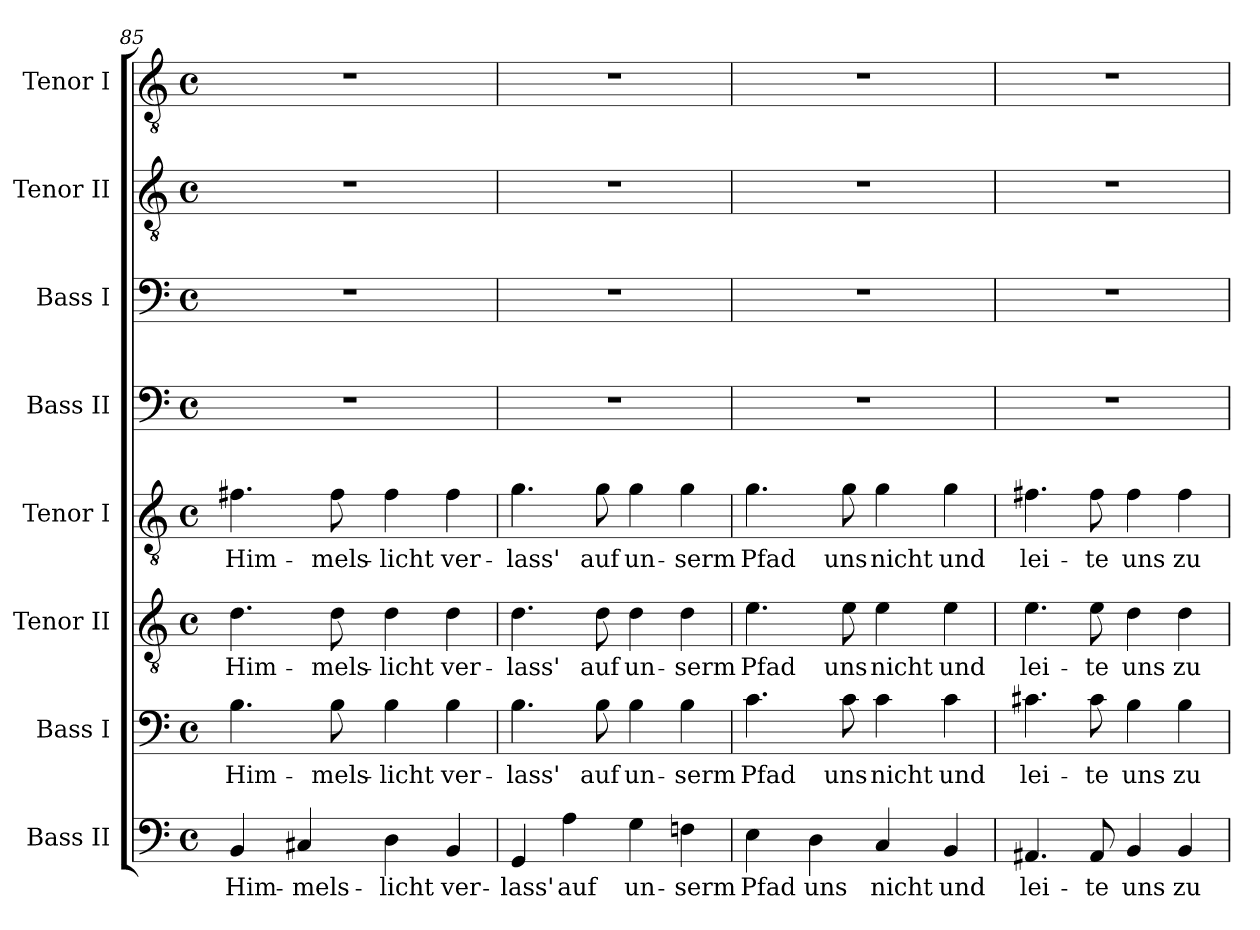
**kern	**text	**kern	**text	**kern	**text	**kern	**text	**kern	**kern	**kern	**kern
*part8	*part8	*part7	*part7	*part6	*part6	*part5	*part5	*part4	*part3	*part2	*part1
*staff8	*staff8	*staff7	*staff7	*staff6	*staff6	*staff5	*staff5	*staff4	*staff3	*staff2	*staff1
*I"Bass II	*	*I"Bass I	*	*I"Tenor II	*	*I"Tenor I	*	*I"Bass II	*I"Bass I	*I"Tenor II	*I"Tenor I
*I'B.	*	*I'B.	*	*I'T.	*	*I'T.	*	*I'B.	*I'B.	*I'T.	*I'T.
!!LO:PB:g=z
*clefF4	*	*clefF4	*	*clefGv2	*	*clefGv2	*	*clefF4	*clefF4	*clefGv2	*clefGv2
*	*	*	*	*ITrd7c12	*	*ITrd7c12	*	*	*	*ITrd7c12	*ITrd7c12
*k[]	*	*k[]	*	*k[]	*	*k[]	*	*k[]	*k[]	*k[]	*k[]
*C:	*	*C:	*	*C:	*	*C:	*	*C:	*C:	*C:	*C:
*M4/4	*	*M4/4	*	*M4/4	*	*M4/4	*	*M4/4	*M4/4	*M4/4	*M4/4
*met(c)	*	*met(c)	*	*met(c)	*	*met(c)	*	*met(c)	*met(c)	*met(c)	*met(c)
=85	=85	=85	=85	=85	=85	=85	=85	=85	=85	=85	=85
!	!LO:LY:b:color=#000000	!	!	!	!	!	!	!	!	!	!
!	!	!	!LO:LY:b:color=#000000	!	!	!	!	!	!	!	!
!	!	!	!	!	!LO:LY:b:color=#000000	!	!	!	!	!	!
!	!	!	!	!	!	!	!LO:LY:b:color=#000000	!	!	!	!
4BBi/	Him-	4.Bi\	Him-	4.Di\	Him-	4.F#Xi\	Him-	1r	1r	1r	1r
!	!LO:LY:b:color=#000000	!	!	!	!	!	!	!	!	!	!
4C#Xi/	-mels-	.	.	.	.	.	.	.	.	.	.
!	!	!	!LO:LY:b:color=#000000	!	!	!	!	!	!	!	!
!	!	!	!	!	!LO:LY:b:color=#000000	!	!	!	!	!	!
!	!	!	!	!	!	!	!LO:LY:b:color=#000000	!	!	!	!
.	.	8Bi\	-mels-	8Di\	-mels-	8F#i\	-mels-	.	.	.	.
!	!LO:LY:b:color=#000000	!	!	!	!	!	!	!	!	!	!
!	!	!	!LO:LY:b:color=#000000	!	!	!	!	!	!	!	!
!	!	!	!	!	!LO:LY:b:color=#000000	!	!	!	!	!	!
!	!	!	!	!	!	!	!LO:LY:b:color=#000000	!	!	!	!
4Di\	-licht	4Bi\	-licht	4Di\	-licht	4F#i\	-licht	.	.	.	.
!	!LO:LY:b:color=#000000	!	!	!	!	!	!	!	!	!	!
!	!	!	!LO:LY:b:color=#000000	!	!	!	!	!	!	!	!
!	!	!	!	!	!LO:LY:b:color=#000000	!	!	!	!	!	!
!	!	!	!	!	!	!	!LO:LY:b:color=#000000	!	!	!	!
4BBi/	ver-	4Bi\	ver-	4Di\	ver-	4F#i\	ver-	.	.	.	.
=86	=86	=86	=86	=86	=86	=86	=86	=86	=86	=86	=86
!	!LO:LY:b:color=#000000	!	!	!	!	!	!	!	!	!	!
!	!	!	!LO:LY:b:color=#000000	!	!	!	!	!	!	!	!
!	!	!	!	!	!LO:LY:b:color=#000000	!	!	!	!	!	!
!	!	!	!	!	!	!	!LO:LY:b:color=#000000	!	!	!	!
4GGi/	-lass'	4.Bi\	-lass'	4.Di\	-lass'	4.Gi\	-lass'	1r	1r	1r	1r
!	!LO:LY:b:color=#000000	!	!	!	!	!	!	!	!	!	!
4Ai\	auf	.	.	.	.	.	.	.	.	.	.
!	!	!	!LO:LY:b:color=#000000	!	!	!	!	!	!	!	!
!	!	!	!	!	!LO:LY:b:color=#000000	!	!	!	!	!	!
!	!	!	!	!	!	!	!LO:LY:b:color=#000000	!	!	!	!
.	.	8Bi\	auf	8Di\	auf	8Gi\	auf	.	.	.	.
!	!LO:LY:b:color=#000000	!	!	!	!	!	!	!	!	!	!
!	!	!	!LO:LY:b:color=#000000	!	!	!	!	!	!	!	!
!	!	!	!	!	!LO:LY:b:color=#000000	!	!	!	!	!	!
!	!	!	!	!	!	!	!LO:LY:b:color=#000000	!	!	!	!
4Gi\	un-	4Bi\	un-	4Di\	un-	4Gi\	un-	.	.	.	.
!	!LO:LY:b:color=#000000	!	!	!	!	!	!	!	!	!	!
!	!	!	!LO:LY:b:color=#000000	!	!	!	!	!	!	!	!
!	!	!	!	!	!LO:LY:b:color=#000000	!	!	!	!	!	!
!	!	!	!	!	!	!	!LO:LY:b:color=#000000	!	!	!	!
4Fni\	-serm	4Bi\	-serm	4Di\	-serm	4Gi\	-serm	.	.	.	.
=87	=87	=87	=87	=87	=87	=87	=87	=87	=87	=87	=87
!	!LO:LY:b:color=#000000	!	!	!	!	!	!	!	!	!	!
!	!	!	!LO:LY:b:color=#000000	!	!	!	!	!	!	!	!
!	!	!	!	!	!LO:LY:b:color=#000000	!	!	!	!	!	!
!	!	!	!	!	!	!	!LO:LY:b:color=#000000	!	!	!	!
4Ei\	Pfad	4.ci\	Pfad	4.Ei\	Pfad	4.Gi\	Pfad	1r	1r	1r	1r
!	!LO:LY:b:color=#000000	!	!	!	!	!	!	!	!	!	!
4Di\	uns	.	.	.	.	.	.	.	.	.	.
!	!	!	!LO:LY:b:color=#000000	!	!	!	!	!	!	!	!
!	!	!	!	!	!LO:LY:b:color=#000000	!	!	!	!	!	!
!	!	!	!	!	!	!	!LO:LY:b:color=#000000	!	!	!	!
.	.	8ci\	uns	8Ei\	uns	8Gi\	uns	.	.	.	.
!	!LO:LY:b:color=#000000	!	!	!	!	!	!	!	!	!	!
!	!	!	!LO:LY:b:color=#000000	!	!	!	!	!	!	!	!
!	!	!	!	!	!LO:LY:b:color=#000000	!	!	!	!	!	!
!	!	!	!	!	!	!	!LO:LY:b:color=#000000	!	!	!	!
4Ci/	nicht	4ci\	nicht	4Ei\	nicht	4Gi\	nicht	.	.	.	.
!	!LO:LY:b:color=#000000	!	!	!	!	!	!	!	!	!	!
!	!	!	!LO:LY:b:color=#000000	!	!	!	!	!	!	!	!
!	!	!	!	!	!LO:LY:b:color=#000000	!	!	!	!	!	!
!	!	!	!	!	!	!	!LO:LY:b:color=#000000	!	!	!	!
4BBi/	und	4ci\	und	4Ei\	und	4Gi\	und	.	.	.	.
=88	=88	=88	=88	=88	=88	=88	=88	=88	=88	=88	=88
!	!LO:LY:b:color=#000000	!	!	!	!	!	!	!	!	!	!
!	!	!	!LO:LY:b:color=#000000	!	!	!	!	!	!	!	!
!	!	!	!	!	!LO:LY:b:color=#000000	!	!	!	!	!	!
!	!	!	!	!	!	!	!LO:LY:b:color=#000000	!	!	!	!
4.AA#Xi/	lei-	4.c#Xi\	lei-	4.Ei\	lei-	4.F#Xi\	lei-	1r	1r	1r	1r
!	!LO:LY:b:color=#000000	!	!	!	!	!	!	!	!	!	!
!	!	!	!LO:LY:b:color=#000000	!	!	!	!	!	!	!	!
!	!	!	!	!	!LO:LY:b:color=#000000	!	!	!	!	!	!
!	!	!	!	!	!	!	!LO:LY:b:color=#000000	!	!	!	!
8AA#i/	-te	8c#i\	-te	8Ei\	-te	8F#i\	-te	.	.	.	.
!	!LO:LY:b:color=#000000	!	!	!	!	!	!	!	!	!	!
!	!	!	!LO:LY:b:color=#000000	!	!	!	!	!	!	!	!
!	!	!	!	!	!LO:LY:b:color=#000000	!	!	!	!	!	!
!	!	!	!	!	!	!	!LO:LY:b:color=#000000	!	!	!	!
4BBi/	uns	4Bi\	uns	4Di\	uns	4F#i\	uns	.	.	.	.
!	!LO:LY:b:color=#000000	!	!	!	!	!	!	!	!	!	!
!	!	!	!LO:LY:b:color=#000000	!	!	!	!	!	!	!	!
!	!	!	!	!	!LO:LY:b:color=#000000	!	!	!	!	!	!
!	!	!	!	!	!	!	!LO:LY:b:color=#000000	!	!	!	!
4BBi/	zu	4Bi\	zu	4Di\	zu	4F#i\	zu	.	.	.	.
=	=	=	=	=	=	=	=	=	=	=	=
*-	*-	*-	*-	*-	*-	*-	*-	*-	*-	*-	*-
